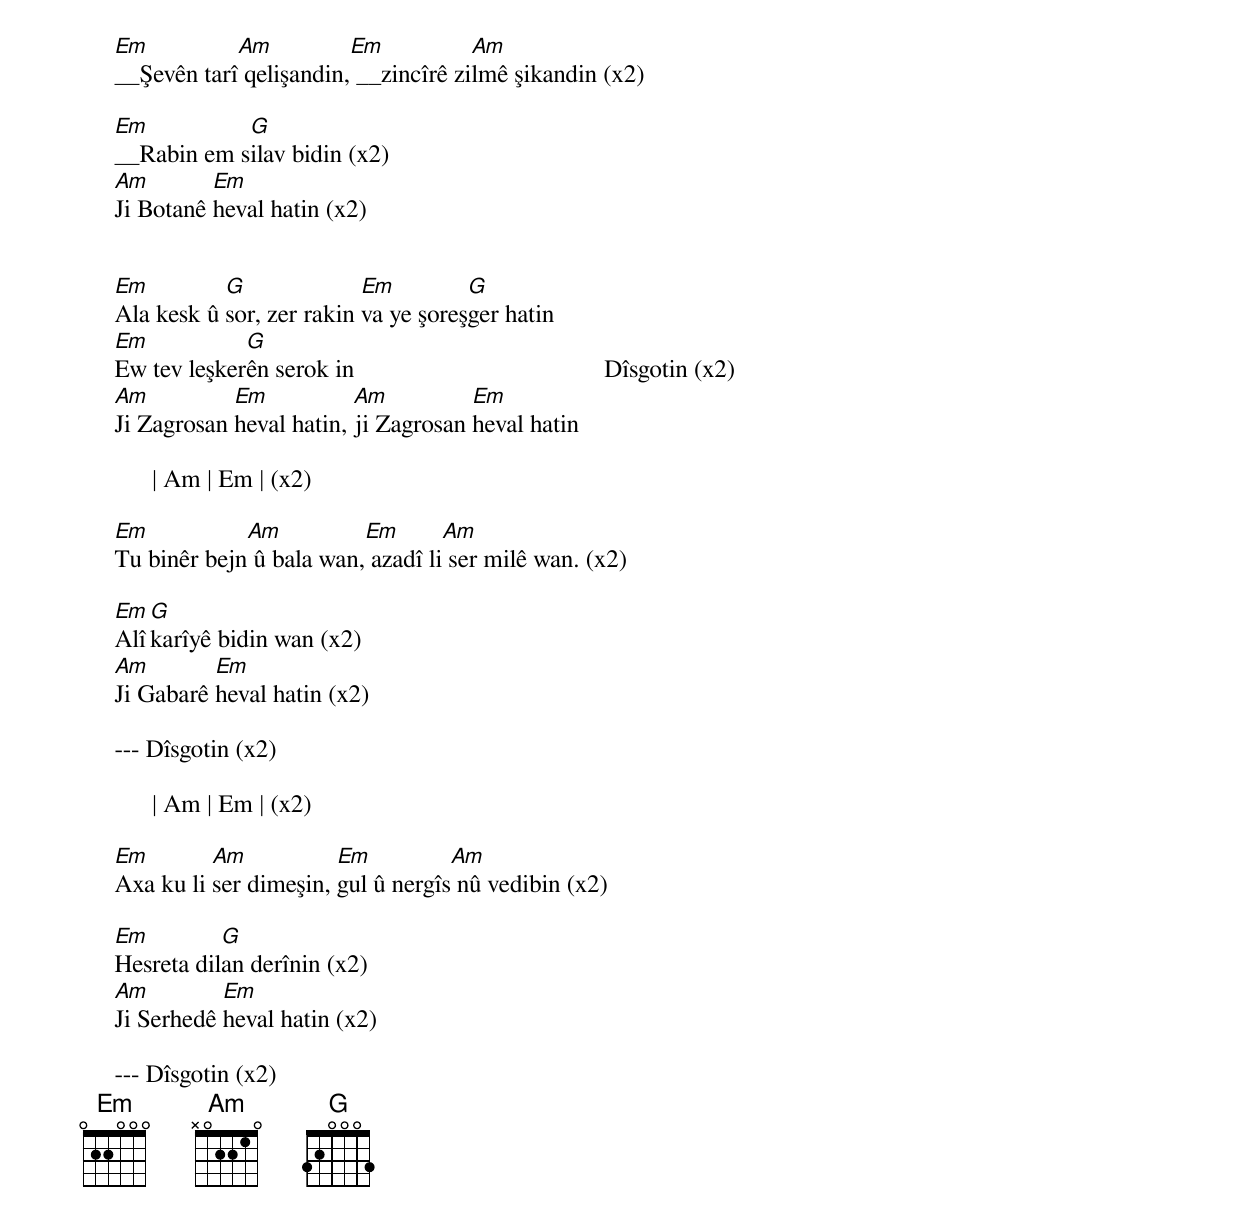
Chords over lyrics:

     Em          Am          Em           Am
     __Şevên tarî qelişandin, __zincîrê zilmê şikandin (x2)

     Em          G
     __Rabin em silav bidin (x2)
     Am        Em
     Ji Botanê heval hatin (x2)


     Em         G              Em         G
     Ala kesk û sor, zer rakin va ye şoreşger hatin
     Em           G
     Ew tev leşkerên serok in                                        Dîsgotin (x2)
     Am          Em           Am          Em
     Ji Zagrosan heval hatin, ji Zagrosan heval hatin

           | Am | Em | (x2)

     Em           Am          Em       Am
     Tu binêr bejn û bala wan, azadî li ser milê wan. (x2)

     Em G
     Alîkarîyê bidin wan (x2)
     Am        Em
     Ji Gabarê heval hatin (x2)

     --- Dîsgotin (x2)

           | Am | Em | (x2)

     Em        Am           Em          Am
     Axa ku li ser dimeşin, gul û nergîs nû vedibin (x2)

     Em         G
     Hesreta dilan derînin (x2)
     Am         Em
     Ji Serhedê heval hatin (x2)

     --- Dîsgotin (x2)
